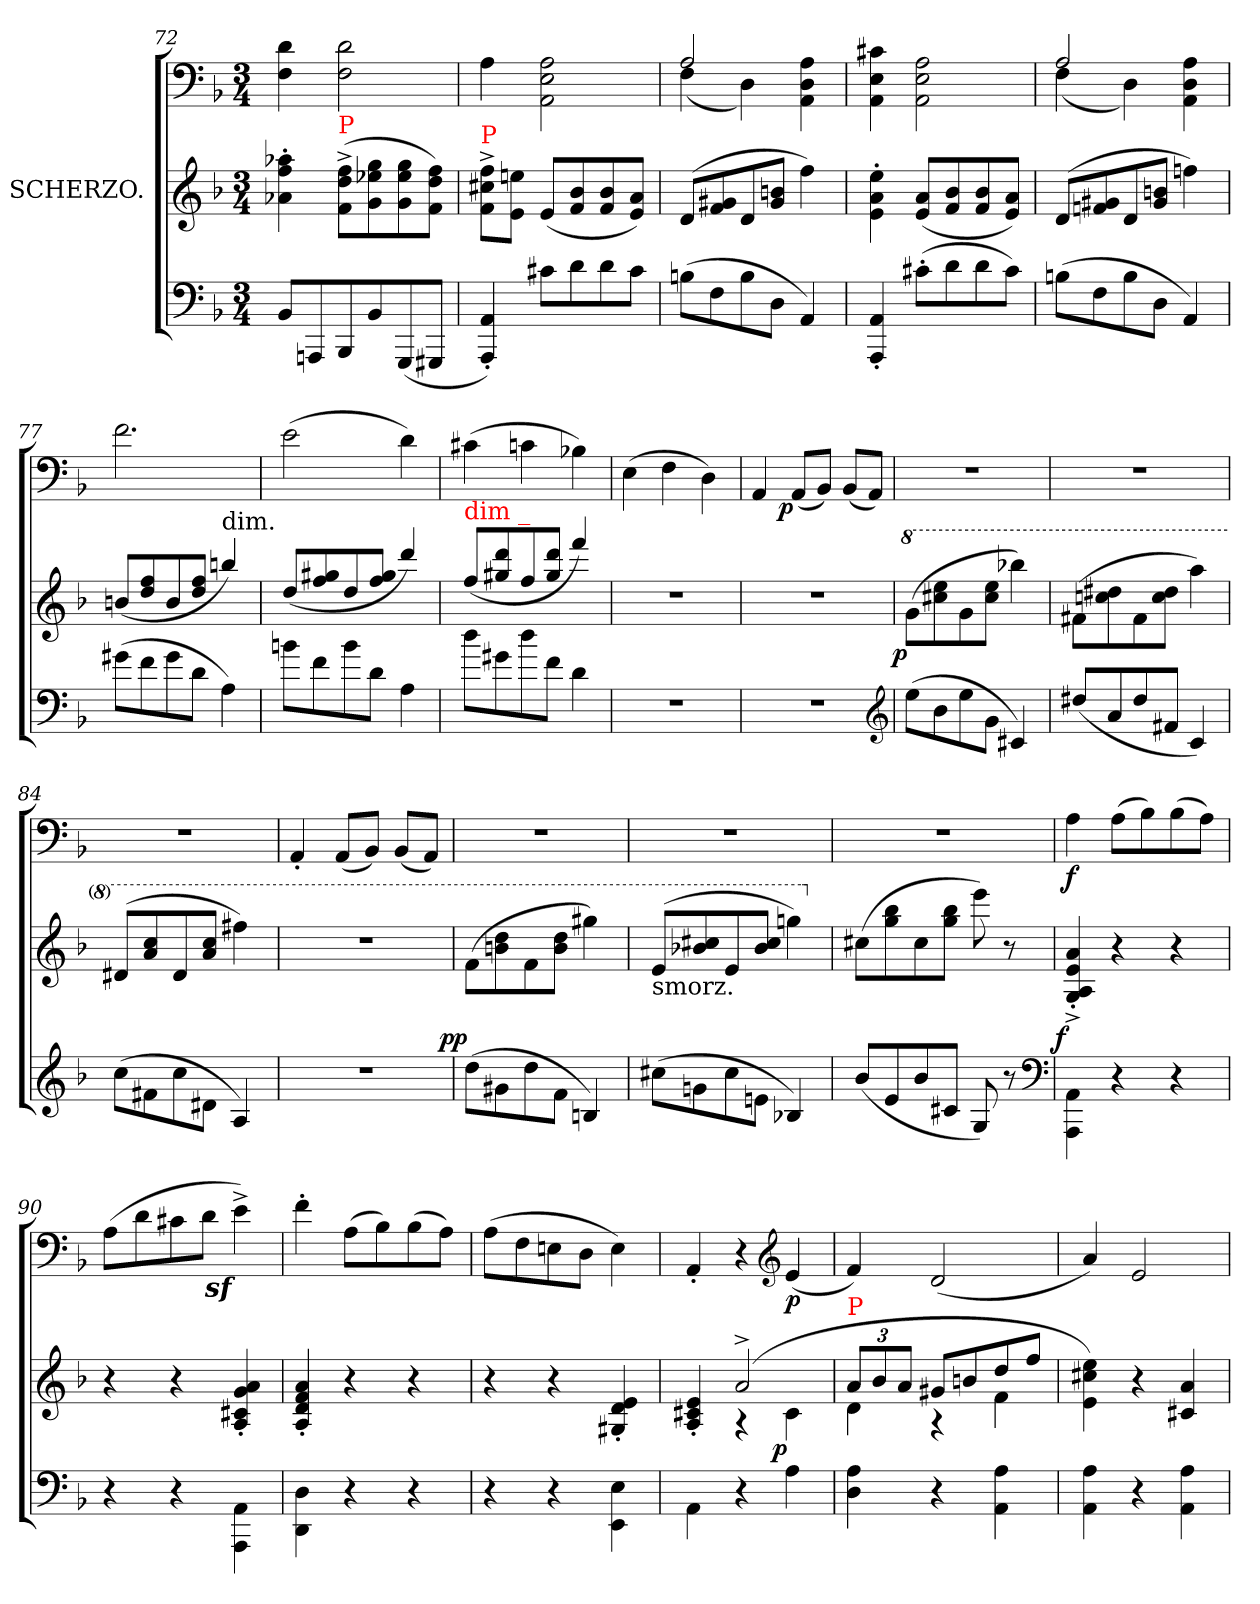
**kern	**kern	**dynam	**kern	**dynam
*part3	*part2	*part2	*part1	*part1
*staff3	*staff2	*staff2	*staff1	*staff1
*	*I"SCHERZO.	*	*	*
*clefF4	*clefG2	*	*clefF4	*
*k[b-]	*k[b-]	*	*k[b-]	*
*M3/4	*M3/4	*	*M3/4	*
=72	=72	=72	=72	=72
8BB-L	4aa-X'> 4ff'> 4a-X'>	.	4d! 4F!	.
8AAAn	.	.	.	.
!	!LO:TX:a:color=red:t=P	!	!	!
8BBB-	(>8ff^< 8dd^< 8f^<L	.	2d! 2F!	.
8BB-	8gg 8ee-X 8g	.	.	.
(<8GGG	8gg 8ee- 8g	.	.	.
8GGG#XJ	8ff 8dd 8fJ)	.	.	.
=73	=73	=73	=73	=73
!	!LO:TX:a:color=red:t=P	!	!	!
4AA'< 4AAA'<)	8ff^< 8cc#X^< 8f^<L	.	4A!	.
.	8een 8eJ	.	.	.
8c#XL	(>8eL	.	2A! 2E! 2AA!	.
8d\	8b-/ 8f/	.	.	.
8d\	8b-/ 8f/	.	.	.
8c#\J	8a/ 8e/J)	.	.	.
=74	=74	=74	=74	=74
*	*	*	*^	*
(>8BnL	(>8dL	.	2A!	(>4F!	.
8F	8g#X 8f	.	.	.	.
8B	8d	.	.	4D!)	.
8DJ	8bn 8g#J	.	.	.	.
4AA)	4ff)	.	4ryy	4A! 4D! 4AA!	.
=75	=75	=75	=75	=75	=75
!	!	!	!LO:TX:a:color=red:t=P	!	!
*	*	*	*v	*v	*
4AA'< 4AAA'<	4ee'>\ 4a'>\ 4e'>\	.	4c#X! 4E! 4AA!	.
(>8c#X'>L	(<8a 8eL	.	2A! 2E! 2AA!	.
8d	8b- 8f	.	.	.
8d	8b- 8f	.	.	.
8c#J)	8a 8eJ)	.	.	.
=76	=76	=76	=76	=76
*	*	*	*^	*
(>8BnL	(>8dL	.	2A!	(>4F!	.
8F	8g#X 8fn	.	.	.	.
8B	8d	.	.	4D!)	.
8DJ	8bn 8g#J	.	.	.	.
4AA)	4ffn)	.	4ryy	4A! 4D! 4AA!	.
*	*	*	*v	*v	*
=77	=77	=77	=77	=77
(<8g#XL	(>8bnL	.	2.f!	.
8f\	8ff/ 8dd/	.	.	.
8g#\	8b/	.	.	.
8d\J	8ff/ 8dd/J	.	.	.
!	!LO:TX:t=dim.	!	!	!
4A)	4bbn/)	.	.	.
=78	=78	=78	=78	=78
8bn\L	(>8dd/L	.	(>2e!	.
8f\	8gg#X/ 8ff/	.	.	.
8b\	8dd/	.	.	.
8d\J	8gg#/ 8ff/J	.	.	.
4A	4ddd/)	.	4d!)	.
=79	=79	=79	=79	=79
!	!	!	!LO:TX:b:color=red:t=dim _	!
8dd\L	(>8ff/L	.	(>4c#X!	.
8g#X	8ddd 8gg#X	.	.	.
8dd\	8ff/	.	4cn!	.
8f\J	8ddd/ 8gg#/J	.	.	.
4d\	4fff/)	.	4B-X!)	.
=80	=80	=80	=80	=80
2.rF	2.rdd	.	(>4E!	.
.	.	.	4F!	.
.	.	.	4D!)	.
=81	=81	=81	=81	=81
2.rF	2.rdd	.	4AA!	.
!	!	!	!	!LO:DY:rj
.	.	.	(<8AA!L	p
.	.	.	8BB-!J)	.
.	.	.	(<8BB-!L	.
.	.	.	8AA!J)	.
*clefG2	*	*	*	*
=82	=82	=82	=82	=82
*	*8va	*	*	*
!	!	!LO:DY:rj	!	!
(>8eeL	(>8gg\L	p	2.rF	.
8b-	8eee 8ccc#X	.	.	.
8ee	8gg	.	.	.
8gJ	8eee 8ccc#J	.	.	.
4c#X)	4bbb-X)	.	.	.
=83	=83	=83	=83	=83
(>8dd#XL	(>8ff#X\L	.	2.rF	.
8a	8ddd#X 8cccn	.	.	.
8dd#	8ff#	.	.	.
8f#XJ	8ddd# 8cccJ	.	.	.
4c)	4aaa)	.	.	.
=84	=84	=84	=84	=84
(>8cc\L	(>8dd#XL	.	2.rF	.
8f#X	8ccc 8aa	.	.	.
8cc	8dd#	.	.	.
8d#XJ	8ccc 8aaJ	.	.	.
4A)	4fff#X)	.	.	.
=85	=85	=85	=85	=85
*	*X8va	*	*	*
2.rdd	2.rdd	.	4AA'<!	.
.	.	.	(<8AA!L	.
.	.	.	8BB-!J)	.
.	.	.	(<8BB-!L	.
.	.	.	8AA!J)	.
=86	=86	=86	=86	=86
*	*8va	*	*	*
!	!	!LO:DY:rj	!	!
(>8dd\L	(>8ff\L	pp	2.rF	.
8g#X	8ddd 8bbn	.	.	.
8dd	8ff	.	.	.
8fJ	8ddd 8bbJ	.	.	.
4Bn)	4ggg#X)	.	.	.
=87	=87	=87	=87	=87
!	!LO:TX:b:t=smorz.	!	!	!
(>8cc#X\L	(>8eeL	.	2.rF	.
8gn	8ccc#X 8bb-X	.	.	.
8cc#	8ee	.	.	.
8enJ	8ccc# 8bb-J	.	.	.
4B-X)	4gggn)	.	.	.
=88	=88	=88	=88	=88
*	*X8va	*	*	*
(<8b-L	(>8cc#XL	.	2.rF	.
8e	8bb- 8gg	.	.	.
8b-	8cc#	.	.	.
8c#XJ	8bb- 8ggJ	.	.	.
8G)	8eee)	.	.	.
8r	8r	.	.	.
*clefF4	*	*	*	*
=89	=89	=89	=89	=89
!	!	!LO:DY:rj	!	!
4AA\ 4AAA\	4a'>^</ 4e'>^</ 4A'>^</ 4G'>^</	f	4A!	f
4r	4r	.	(>8A!\L	.
.	.	.	8B-!)	.
4r	4r	.	(>8B-!	.
.	.	.	8A!J)	.
=90	=90	=90	=90	=90
4r	4r	.	(>8A!\L	.
.	.	.	8d!	.
4r	4r	.	8c#X!	.
.	.	.	8d!J	.
!	!	!	!LO:DY:rj	!
4AA\ 4AAA\	4a'>/ 4g'>/ 4c#X'>/ 4A'>/	.	4ez^<!)	.
=91	=91	=91	=91	=91
4D\ 4DD\	4a'>/ 4f'>/ 4d'>/ 4A'>/	.	4f'>!	.
4r	4r	.	(>8A!\L	.
.	.	.	8B-!)	.
4r	4r	.	(>8B-!	.
.	.	.	8A!J)	.
=92	=92	=92	=92	=92
4r	4r	.	(>8A!\L	.
.	.	.	8F!	.
4r	4r	.	8En!	.
.	.	.	8D!J	.
4E\ 4EE\	4e'> 4d'> 4G#X'>	.	4E!)	.
=93	=93	=93	=93	=93
*	*^	*	*	*
4AA\	4e'>/ 4c#X'>/ 4A'>/	4ryy	.	4AA'<!	.
4r	(>2a^>	4rA	.	4r	.
*	*	*	*	*clefG2	*
!	!	!	!LO:DY:rj	!	!
4A	.	4c#	p	(<4e!	p
=94	=94	=94	=94	=94	=94
*	*Xbrackettup	*	*	*	*
!	!LO:TX:a:color=red:t=P	!	!	!	!
4A 4D	12aL	4d	.	4f!)	.
.	12b-	.	.	.	.
.	12aJ	.	.	.	.
4r	8g#XL	4rA	.	(<2d!	.
.	8bn	.	.	.	.
4A 4AA	8dd	4f	.	.	.
.	8ffJ	.	.	.	.
*	*v	*v	*	*	*
=95	=95	=95	=95	=95
4A 4AA	4ee\ 4cc#X\ 4e\)	.	4a!)	.
4r	4r	.	2e!	.
4A 4AA	4a 4c#X	.	.	.
=	=	=	=	=
*-	*-	*-	*-	*-
